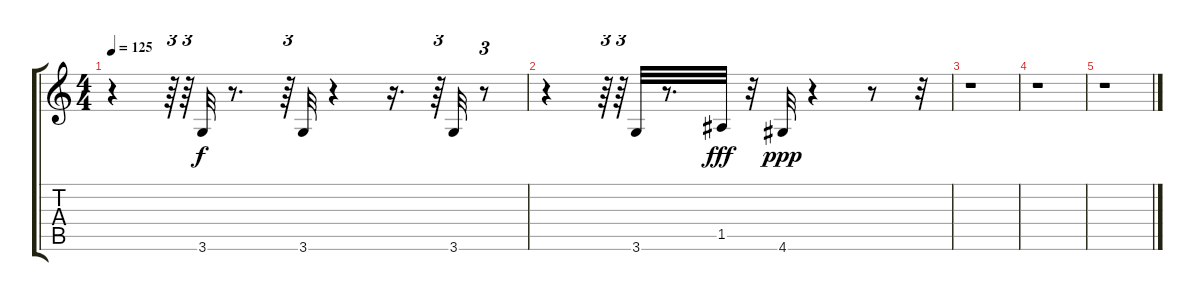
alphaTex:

\track "" {instrument acousticbass}
\staff {score tabs}
\tuning (E4 B3 G3 D3 A2 E2) {hide}
\ts (4 4)
\tempo 125
\clef g2
\ks c
r.4{dy f} r.64{tu (3 2)} r.64{tu (3 2)} 3.6.32 r.8{d} r.64{tu (3 2)} 3.6.32 r.4 r.16{d} r.64{tu (3 2)} 3.6.32 r.8{tu (3 2)} |
r.4 r.64{tu (3 2)} r.64{tu (3 2)} 3.6.32 r.8{d} 1.5.32{dy fff} r.32 4.6.32{dy ppp} r.4 r.8 r.32 |
r.1 |
r.1 |
r.1
